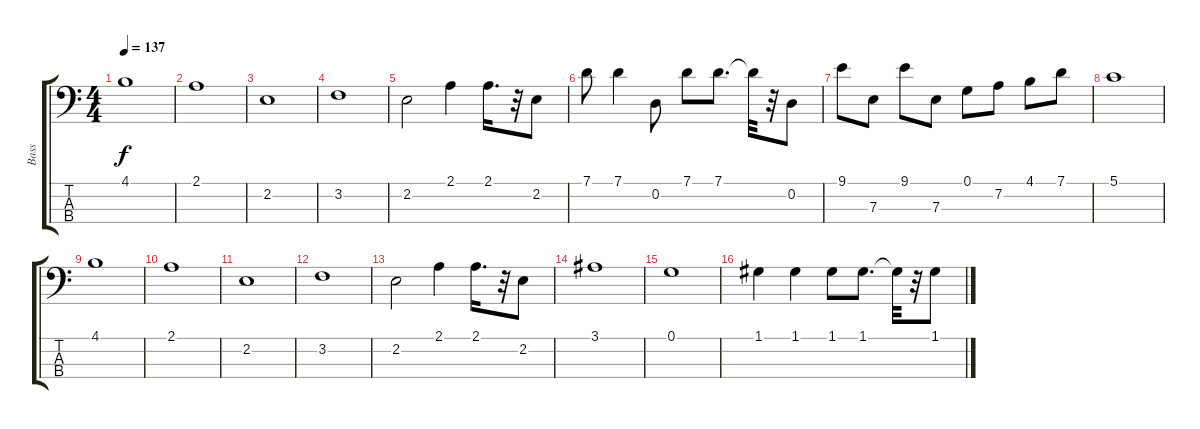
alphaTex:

\track ("Bass" "Bass") {instrument fretlessbass}
\staff {score tabs}
\tuning (G2 D2 A1 E1) {hide}
\ts (4 4)
\tempo 137
\clef f4
\ks c
4.1.1{dy f} |
2.1.1 |
2.2.1 |
3.2.1 |
2.2.2 2.1.4 2.1.16{d} r.32 2.2.8 |
7.1.8 7.1.4 0.2.8 7.1.8 7.1.8{d} 7.1{t}.32 r.32 0.2.8 |
9.1.8 7.3.8 9.1.8 7.3.8 0.1.8 7.2.8 4.1.8 7.1.8 |
5.1.1 |
4.1.1 |
2.1.1 |
2.2.1 |
3.2.1 |
2.2.2 2.1.4 2.1.16{d} r.32 2.2.8 |
3.1.1 |
0.1.1 |
1.1.4 1.1.4 1.1.8 1.1.8{d} 1.1{t}.32 r.32 1.1.8
